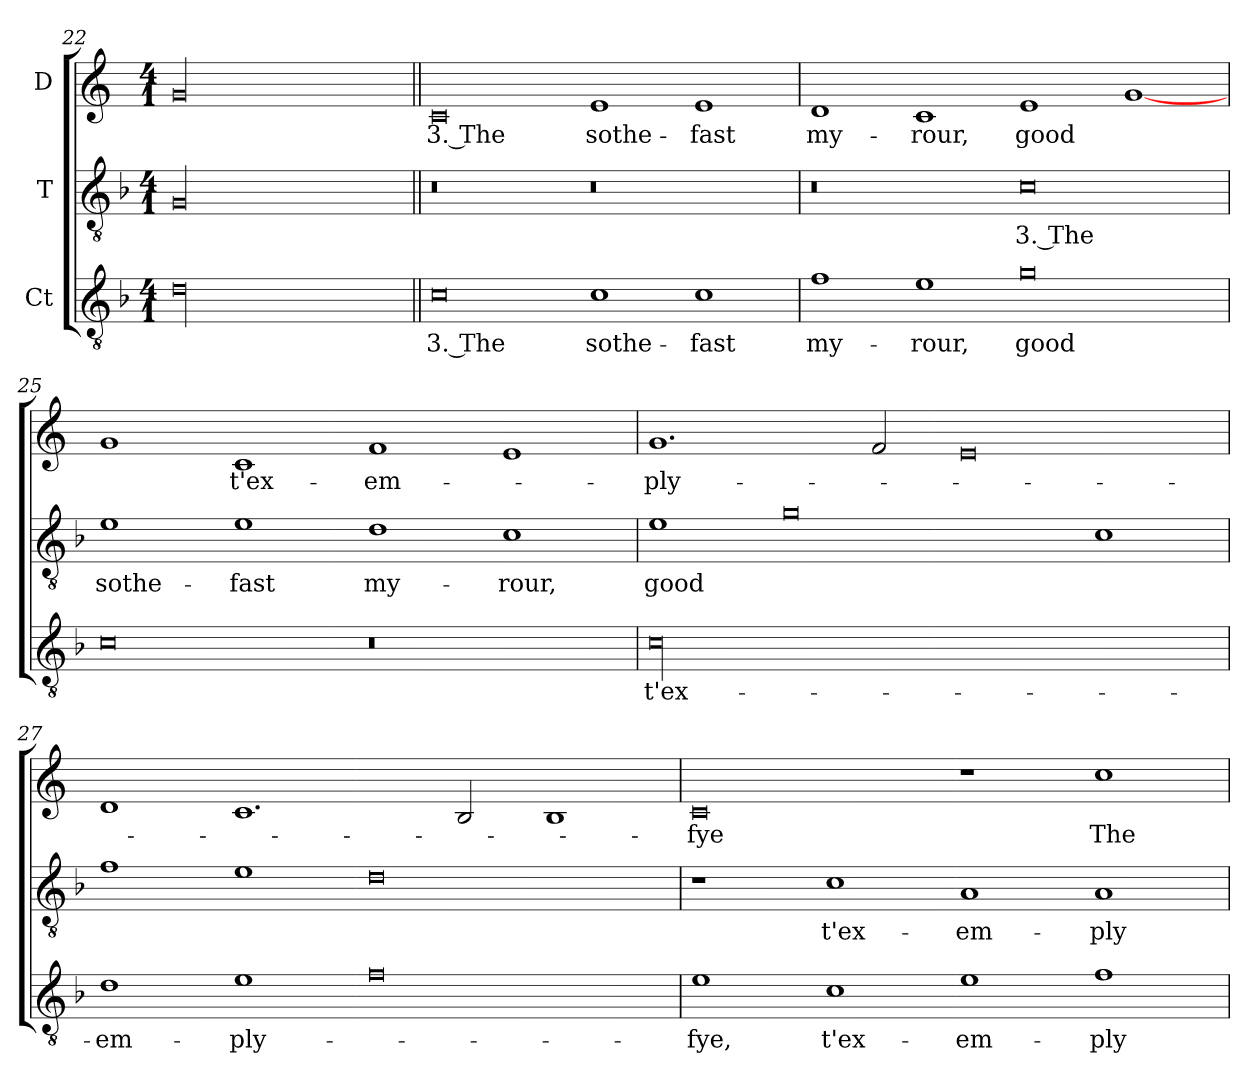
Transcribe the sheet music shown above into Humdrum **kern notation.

**kern	**text	**kern	**text	**kern	**text
*part3	*part3	*part2	*part2	*part1	*part1
*staff3	*staff3	*staff2	*staff2	*staff1	*staff1
*I"Ct	*	*I"T	*	*I"D	*
*clefGv2	*	*clefGv2	*	*clefG2	*
*ITrd7c12	*	*ITrd7c12	*	*	*
*k[b-]	*	*k[b-]	*	*k[]	*
*F:	*	*F:	*	*C:	*
*M4/1	*	*M4/1	*	*M4/1	*
=22	=22	=22	=22	=22	=22
00Di\	.	00GGi/	.	00gi/	.
!!LO:PB:g=z
=23||	=23||	=23||	=23||	=23||	=23||
!	!LO:LY:b:color=#000000	!	!	!	!
!	!	!	!	!	!LO:LY:b:color=#000000
0Ci\	3. The	0r	.	0ci/	3. The
!	!LO:LY:b:color=#000000	!	!	!	!
!	!	!	!	!	!LO:LY:b:color=#000000
1Ci\	sothe-	0r	.	1ei/	sothe-
!	!LO:LY:b:color=#000000	!	!	!	!
!	!	!	!	!	!LO:LY:b:color=#000000
1Ci\	-fast	.	.	1ei/	-fast
=24	=24	=24	=24	=24	=24
!	!LO:LY:b:color=#000000	!	!	!	!
!	!	!	!	!	!LO:LY:b:color=#000000
1Fi\	my-	0r	.	1di/	my-
!	!LO:LY:b:color=#000000	!	!	!	!
!	!	!	!	!	!LO:LY:b:color=#000000
1Ei\	-rour,	.	.	1ci/	-rour,
!	!LO:LY:b:color=#000000	!	!	!	!
!	!	!	!LO:LY:b:color=#000000	!	!
!	!	!	!	!	!LO:LY:b:color=#000000
0Gi\	good	0Ci\	3. The	1ei/	good
.	.	.	.	[1gi/	.
=25	=25	=25	=25	=25	=25
!	!	!	!LO:LY:b:color=#000000	!	!
0Ci\	.	1Ei\	sothe-	1gi/	.
!	!	!	!LO:LY:b:color=#000000	!	!
!	!	!	!	!	!LO:LY:b:color=#000000
.	.	1Ei\	-fast	1ci/	t'ex-
!	!	!	!LO:LY:b:color=#000000	!	!
!	!	!	!	!	!LO:LY:b:color=#000000
0r	.	1Di\	my-	1fi/	-em-
!	!	!	!LO:LY:b:color=#000000	!	!
.	.	1Ci\	-rour,	1ei/	.
=26	=26	=26	=26	=26	=26
!	!LO:LY:b:color=#000000	!	!	!	!
!	!	!	!LO:LY:b:color=#000000	!	!
!	!	!	!	!	!LO:LY:b:color=#000000
00Ci\	t'ex-	1Ei\	good	1.gi/	-ply-
.	.	0Gi\	.	.	.
.	.	.	.	2fi/	.
.	.	.	.	0ei/	.
.	.	1Ci\	.	.	.
!!LO:LB:g=z
=27	=27	=27	=27	=27	=27
!	!LO:LY:b:color=#000000	!	!	!	!
1Di\	-em-	1Fi\	.	1di/	.
!	!LO:LY:b:color=#000000	!	!	!	!
1Ei\	-ply-	1Ei\	.	1.ci/	.
0Fi\	.	0Di\	.	.	.
.	.	.	.	2Bi/	.
.	.	.	.	1Bi/	.
=28	=28	=28	=28	=28	=28
!	!LO:LY:b:color=#000000	!	!	!	!
!	!	!	!	!	!LO:LY:b:color=#000000
1Ei\	-fye,	1r	.	0ci/	-fye
!	!LO:LY:b:color=#000000	!	!	!	!
!	!	!	!LO:LY:b:color=#000000	!	!
1Ci\	t'ex-	1Ci\	t'ex-	.	.
!	!LO:LY:b:color=#000000	!	!	!	!
!	!	!	!LO:LY:b:color=#000000	!	!
1Ei\	-em-	1AAi/	-em-	1r	.
!	!LO:LY:b:color=#000000	!	!	!	!
!	!	!	!LO:LY:b:color=#000000	!	!
!	!	!	!	!	!LO:LY:b:color=#000000
1Fi\	-ply-	1AAi/	-ply-	1cci\	The
=	=	=	=	=	=
*-	*-	*-	*-	*-	*-
